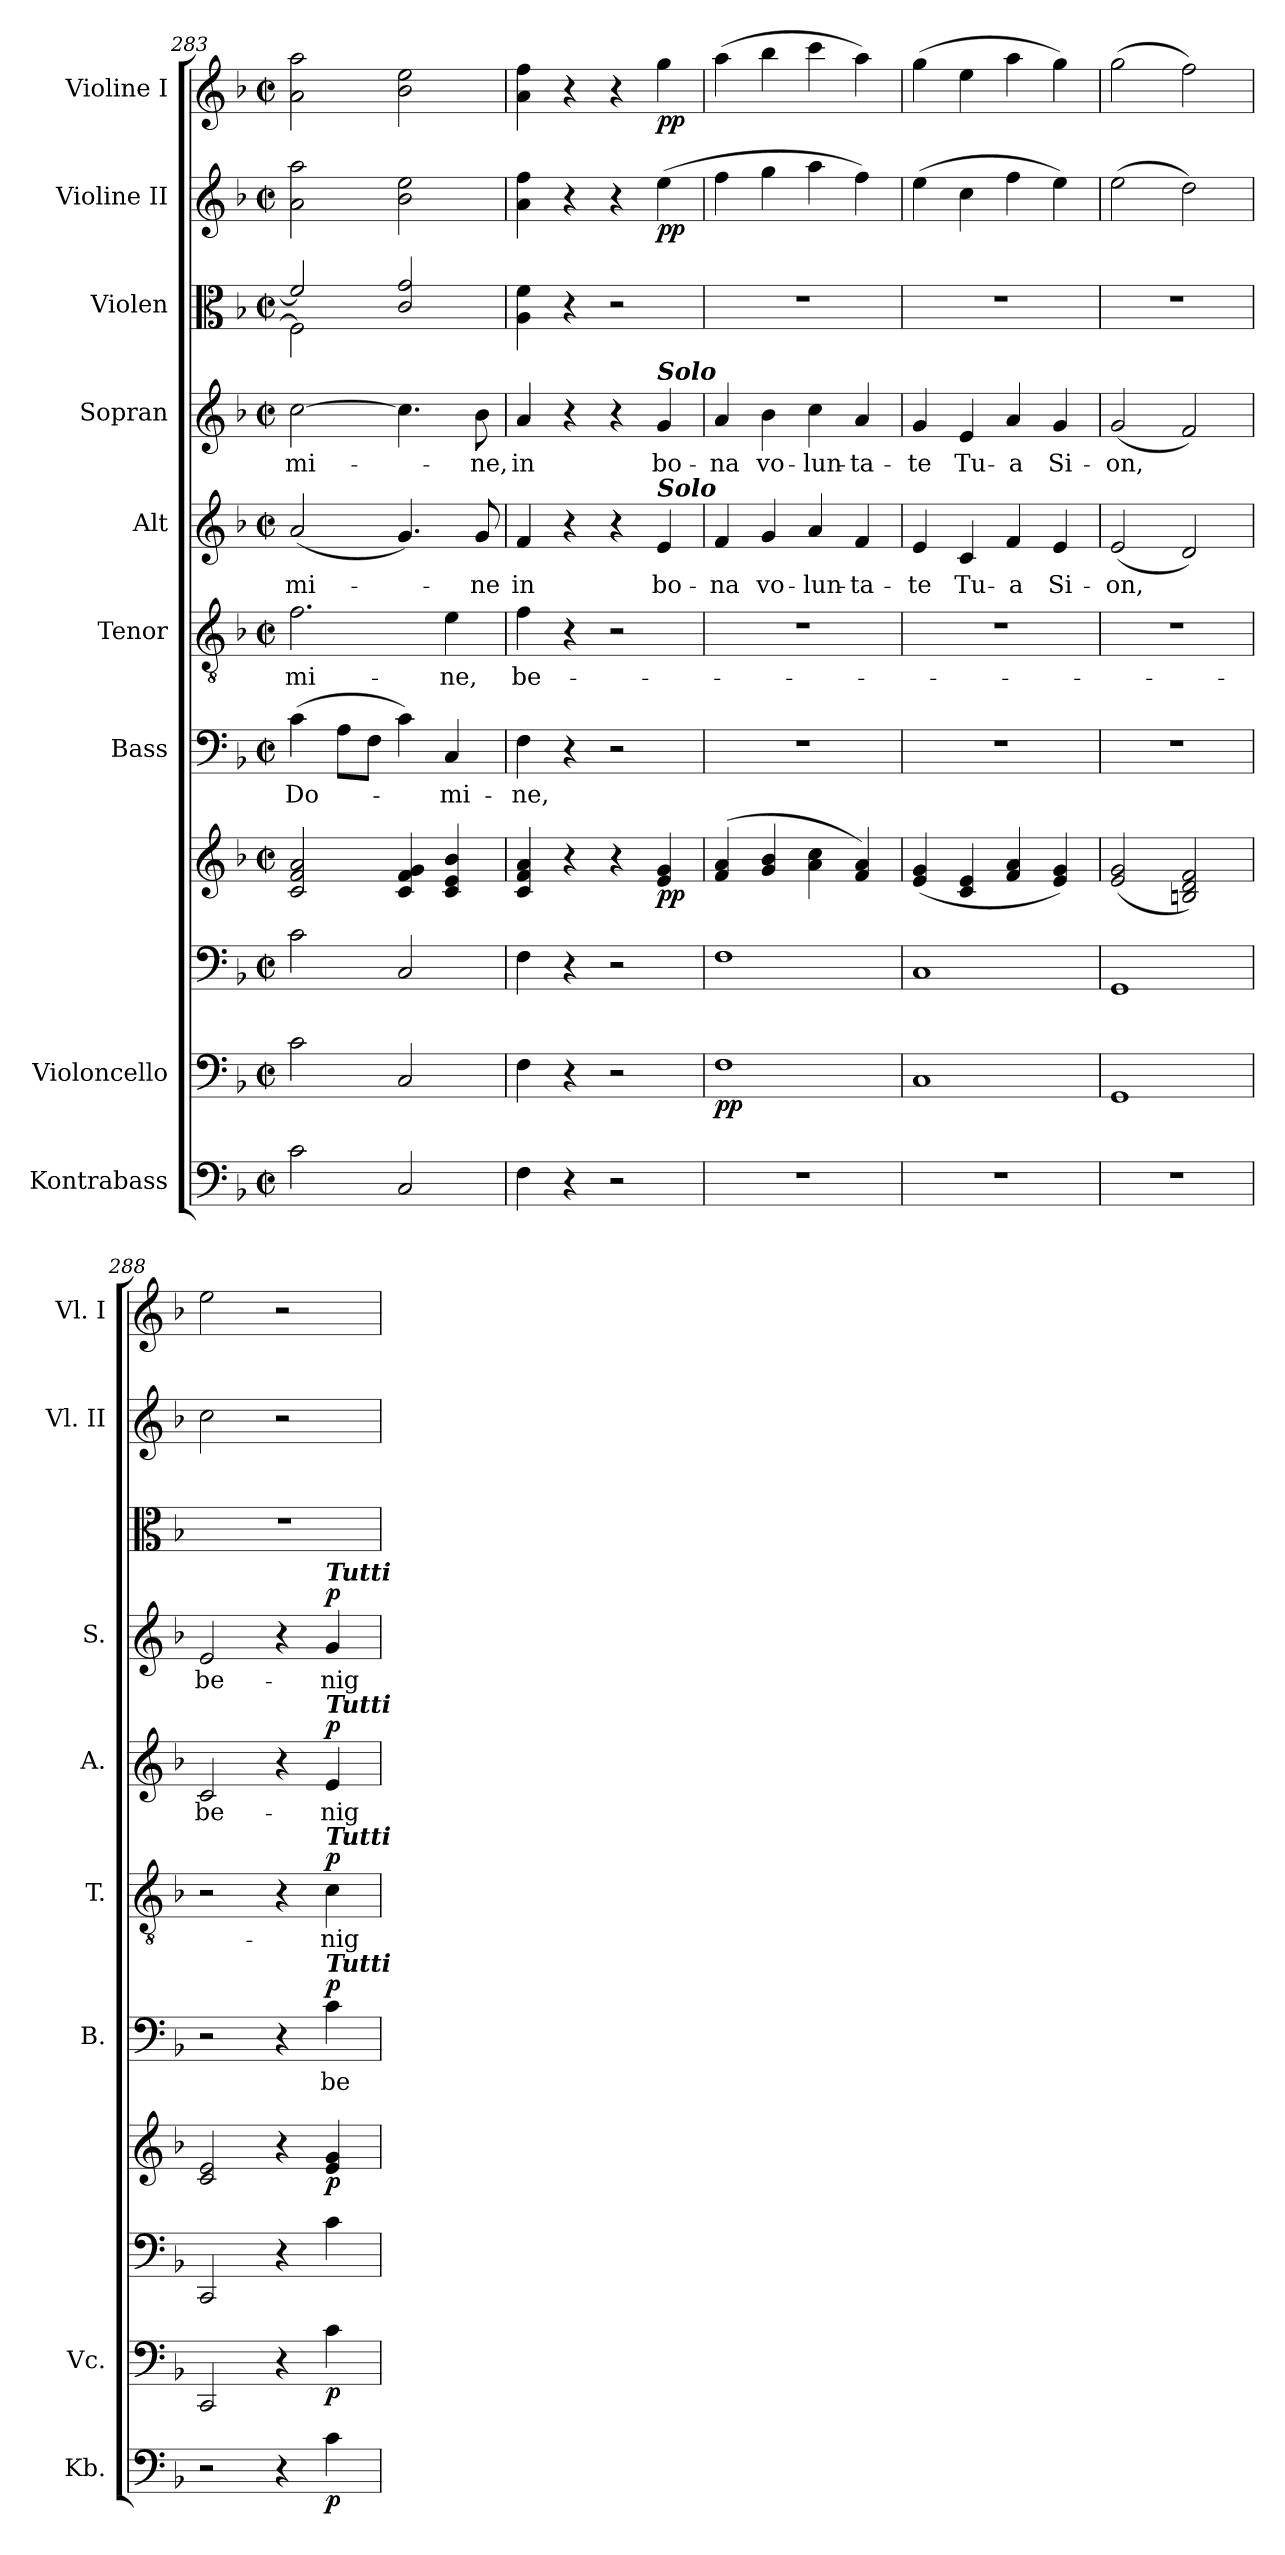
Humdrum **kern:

**kern	**dynam	**kern	**dynam	**kern	**kern	**dynam	**kern	**text	**dynam	**kern	**text	**dynam	**kern	**text	**dynam	**kern	**text	**dynam	**kern	**kern	**dynam	**kern	**dynam
*part10	*part10	*part9	*part9	*part8	*part8	*part8	*part7	*part7	*part7	*part6	*part6	*part6	*part5	*part5	*part5	*part4	*part4	*part4	*part3	*part2	*part2	*part1	*part1
*staff11	*staff11	*staff10	*staff10	*staff9	*staff8	*staff8/9	*staff7	*staff7	*staff7	*staff6	*staff6	*staff6	*staff5	*staff5	*staff5	*staff4	*staff4	*staff4	*staff3	*staff2	*staff2	*staff1	*staff1
*I"Kontrabass	*	*I"Violoncello	*	*	*	*	*I"Bass	*	*	*I"Tenor	*	*	*I"Alt	*	*	*I"Sopran	*	*	*I"Violen	*I"Violine II	*	*I"Violine I	*
*I'Kb.	*	*I'Vc.	*	*	*	*	*I'B.	*	*	*I'T.	*	*	*I'A.	*	*	*I'S.	*	*	*	*I'Vl. II	*	*I'Vl. I	*
*clefF4	*	*clefF4	*	*clefF4	*clefG2	*	*clefF4	*	*	*clefGv2	*	*	*clefG2	*	*	*clefG2	*	*	*clefC3	*clefG2	*	*clefG2	*
*ITrd7c12	*	*	*	*	*	*	*	*	*	*	*	*	*	*	*	*	*	*	*	*	*	*	*
*k[b-]	*	*k[b-]	*	*k[b-]	*k[b-]	*	*k[b-]	*	*	*k[b-]	*	*	*k[b-]	*	*	*k[b-]	*	*	*k[b-]	*k[b-]	*	*k[b-]	*
*F:	*	*F:	*	*F:	*F:	*	*F:	*	*	*F:	*	*	*F:	*	*	*F:	*	*	*F:	*F:	*	*F:	*
*M2/2	*	*M2/2	*	*M2/2	*M2/2	*	*M2/2	*	*	*M2/2	*	*	*M2/2	*	*	*M2/2	*	*	*M2/2	*M2/2	*	*M2/2	*
*met(c|)	*	*met(c|)	*	*met(c|)	*met(c|)	*	*met(c|)	*	*	*met(c|)	*	*	*met(c|)	*	*	*met(c|)	*	*	*met(c|)	*met(c|)	*	*met(c|)	*
=283	=283	=283	=283	=283	=283	=283	=283	=283	=283	=283	=283	=283	=283	=283	=283	=283	=283	=283	=283	=283	=283	=283	=283
!	!	!	!	!	!	!	!	!LO:LY:b	!	!	!LO:LY:b	!	!	!LO:LY:b	!	!	!LO:LY:b	!	!	!	!	!	!
*	*	*	*	*	*	*	*	*	*	*	*	*	*	*	*	*	*	*	*^	*	*	*	*
2C\	.	2c\	.	2c\	2c/ 2f/ 2a/	.	(>4c\	Do-	.	2.f\	-mi-	.	(<2a/	-mi-	.	[2cc\	-mi-	.	2f/]	2F\]	2a\ 2aa\	.	2a\ 2aa\	.
.	.	.	.	.	.	.	8A\L	.	.	.	.	.	.	.	.	.	.	.	.	.	.	.	.	.
.	.	.	.	.	.	.	8F\J	.	.	.	.	.	.	.	.	.	.	.	.	.	.	.	.	.
2CC/	.	2C/	.	2C/	4c/ 4f/ 4g/	.	4c\)	.	.	.	.	.	4.g/)	.	.	4.cc\]	.	.	2c/ 2g/	2ryy	2b-\ 2ee\	.	2b-\ 2ee\	.
!	!	!	!	!	!	!	!	!LO:LY:b	!	!	!LO:LY:b	!	!	!	!	!	!	!	!	!	!	!	!	!
.	.	.	.	.	4c/ 4e/ 4b-/	.	4C/	-mi-	.	4e\	-ne,	.	.	.	.	.	.	.	.	.	.	.	.	.
!	!	!	!	!	!	!	!	!	!	!	!	!	!	!LO:LY:b	!	!	!LO:LY:b	!	!	!	!	!	!	!
.	.	.	.	.	.	.	.	.	.	.	.	.	8g/	-ne	.	8b-\	-ne,	.	.	.	.	.	.	.
*	*	*	*	*	*	*	*	*	*	*	*	*	*	*	*	*	*	*	*v	*v	*	*	*	*
=284	=284	=284	=284	=284	=284	=284	=284	=284	=284	=284	=284	=284	=284	=284	=284	=284	=284	=284	=284	=284	=284	=284	=284
!	!	!	!	!	!	!	!	!LO:LY:b	!	!	!LO:LY:b	!	!	!LO:LY:b	!	!	!LO:LY:b	!	!	!	!	!	!
4FF\	.	4F\	.	4F\	4c/ 4f/ 4a/	.	4F\	-ne,	.	4f\	be-	.	4f/	in	.	4a/	in	.	4A\ 4f\	4a\ 4ff\	.	4a\ 4ff\	.
4r	.	4r	.	4r	4r	.	4r	.	.	4r	.	.	4r	.	.	4r	.	.	4r	4r	.	4r	.
2r	.	2r	.	2r	4r	.	2r	.	.	2r	.	.	4r	.	.	4r	.	.	2r	4r	.	4r	.
!	!	!	!	!	!	!	!	!	!	!	!	!	!	!	!	!LO:TX:a:Bi:t=Solo	!	!	!	!	!	!	!
!	!	!	!	!	!	!	!	!	!	!	!	!	!LO:TX:a:Bi:t=Solo	!	!	!	!	!	!	!	!	!	!
!	!	!	!	!	!	!LO:DY:b	!	!	!	!	!	!	!	!LO:LY:b	!	!	!LO:LY:b	!	!	!	!LO:DY:b	!	!LO:DY:b
.	.	.	.	.	4e/ 4g/	pp	.	.	.	.	.	.	4e/	bo-	.	4g/	bo-	.	.	(>4ee\	pp	4gg\	pp
=285	=285	=285	=285	=285	=285	=285	=285	=285	=285	=285	=285	=285	=285	=285	=285	=285	=285	=285	=285	=285	=285	=285	=285
!	!	!	!LO:DY:b	!	!	!	!	!	!	!	!	!	!	!LO:LY:b	!	!	!LO:LY:b	!	!	!	!	!	!
1r	.	1F	pp	1F	(4f/ 4a/	.	1r	.	.	1r	.	.	4f/	-na	.	4a/	-na	.	1r	4ff\	.	(>4aa\	.
!	!	!	!	!	!	!	!	!	!	!	!	!	!	!LO:LY:b	!	!	!LO:LY:b	!	!	!	!	!	!
.	.	.	.	.	4g/ 4b-/	.	.	.	.	.	.	.	4g/	vo-	.	4b-\	vo-	.	.	4gg\	.	4bb-\	.
!	!	!	!	!	!	!	!	!	!	!	!	!	!	!LO:LY:b	!	!	!LO:LY:b	!	!	!	!	!	!
.	.	.	.	.	4a\ 4cc\	.	.	.	.	.	.	.	4a/	-lun-	.	4cc\	-lun-	.	.	4aa\	.	4ccc\	.
!	!	!	!	!	!	!	!	!	!	!	!	!	!	!LO:LY:b	!	!	!LO:LY:b	!	!	!	!	!	!
.	.	.	.	.	4f/ 4a/)	.	.	.	.	.	.	.	4f/	-ta-	.	4a/	-ta-	.	.	4ff\)	.	4aa\)	.
=286	=286	=286	=286	=286	=286	=286	=286	=286	=286	=286	=286	=286	=286	=286	=286	=286	=286	=286	=286	=286	=286	=286	=286
!	!	!	!	!	!	!	!	!	!	!	!	!	!	!LO:LY:b	!	!	!LO:LY:b	!	!	!	!	!	!
1r	.	1C	.	1C	(<4e/ 4g/	.	1r	.	.	1r	.	.	4e/	-te	.	4g/	-te	.	1r	(>4ee\	.	(>4gg\	.
!	!	!	!	!	!	!	!	!	!	!	!	!	!	!LO:LY:b	!	!	!LO:LY:b	!	!	!	!	!	!
.	.	.	.	.	4c/ 4e/	.	.	.	.	.	.	.	4c/	Tu-	.	4e/	Tu-	.	.	4cc\	.	4ee\	.
!	!	!	!	!	!	!	!	!	!	!	!	!	!	!LO:LY:b	!	!	!LO:LY:b	!	!	!	!	!	!
.	.	.	.	.	4f/ 4a/	.	.	.	.	.	.	.	4f/	-a	.	4a/	-a	.	.	4ff\	.	4aa\	.
!	!	!	!	!	!	!	!	!	!	!	!	!	!	!LO:LY:b	!	!	!LO:LY:b	!	!	!	!	!	!
.	.	.	.	.	4e/ 4g/)	.	.	.	.	.	.	.	4e/	Si-	.	4g/	Si-	.	.	4ee\)	.	4gg\)	.
!!LO:PB:g=z
=287	=287	=287	=287	=287	=287	=287	=287	=287	=287	=287	=287	=287	=287	=287	=287	=287	=287	=287	=287	=287	=287	=287	=287
!	!	!	!	!	!	!	!	!	!	!	!	!	!	!LO:LY:b	!	!	!LO:LY:b	!	!	!	!	!	!
1r	.	1GG	.	1GG	(<2e/ 2g/	.	1r	.	.	1r	.	.	(<2e/	-on,	.	(<2g/	-on,	.	1r	(>2ee\	.	(>2gg\	.
.	.	.	.	.	2Bn/ 2d/ 2f/)	.	.	.	.	.	.	.	2d/)	.	.	2f/)	.	.	.	2dd\)	.	2ff\)	.
=288	=288	=288	=288	=288	=288	=288	=288	=288	=288	=288	=288	=288	=288	=288	=288	=288	=288	=288	=288	=288	=288	=288	=288
!	!	!	!	!	!	!	!	!	!	!	!	!	!	!LO:LY:b	!	!	!LO:LY:b	!	!	!	!	!	!
2r	.	2CC/	.	2CC/	2c/ 2e/	.	2r	.	.	2r	.	.	2c/	be-	.	2e/	be-	.	1r	2cc\	.	2ee\	.
4r	.	4r	.	4r	4r	.	4r	.	.	4r	.	.	4r	.	.	4r	.	.	.	2r	.	2r	.
!	!	!	!	!	!	!	!	!	!	!	!	!	!	!	!	!LO:TX:a:Bi:t=Tutti	!	!	!	!	!	!	!
!	!	!	!	!	!	!	!	!	!	!	!	!	!LO:TX:a:Bi:t=Tutti	!	!	!	!	!	!	!	!	!	!
!	!	!	!	!	!	!	!	!	!	!LO:TX:a:Bi:t=Tutti	!	!	!	!	!	!	!	!	!	!	!	!	!
!	!	!	!	!	!	!	!LO:TX:a:Bi:t=Tutti	!	!	!	!	!	!	!	!	!	!	!	!	!	!	!	!
!	!LO:DY:b	!	!LO:DY:b	!	!	!LO:DY:b	!	!LO:LY:b	!LO:DY:a	!	!LO:LY:b	!LO:DY:a	!	!LO:LY:b	!LO:DY:a	!	!LO:LY:b	!LO:DY:a	!	!	!	!	!
4C\	p	4c\	p	4c\	4e/ 4g/	p	4c\	be-	p	4c\	-nig-	p	4e/	-nig-	p	4g/	-nig-	p	.	.	.	.	.
=	=	=	=	=	=	=	=	=	=	=	=	=	=	=	=	=	=	=	=	=	=	=	=
*-	*-	*-	*-	*-	*-	*-	*-	*-	*-	*-	*-	*-	*-	*-	*-	*-	*-	*-	*-	*-	*-	*-	*-
